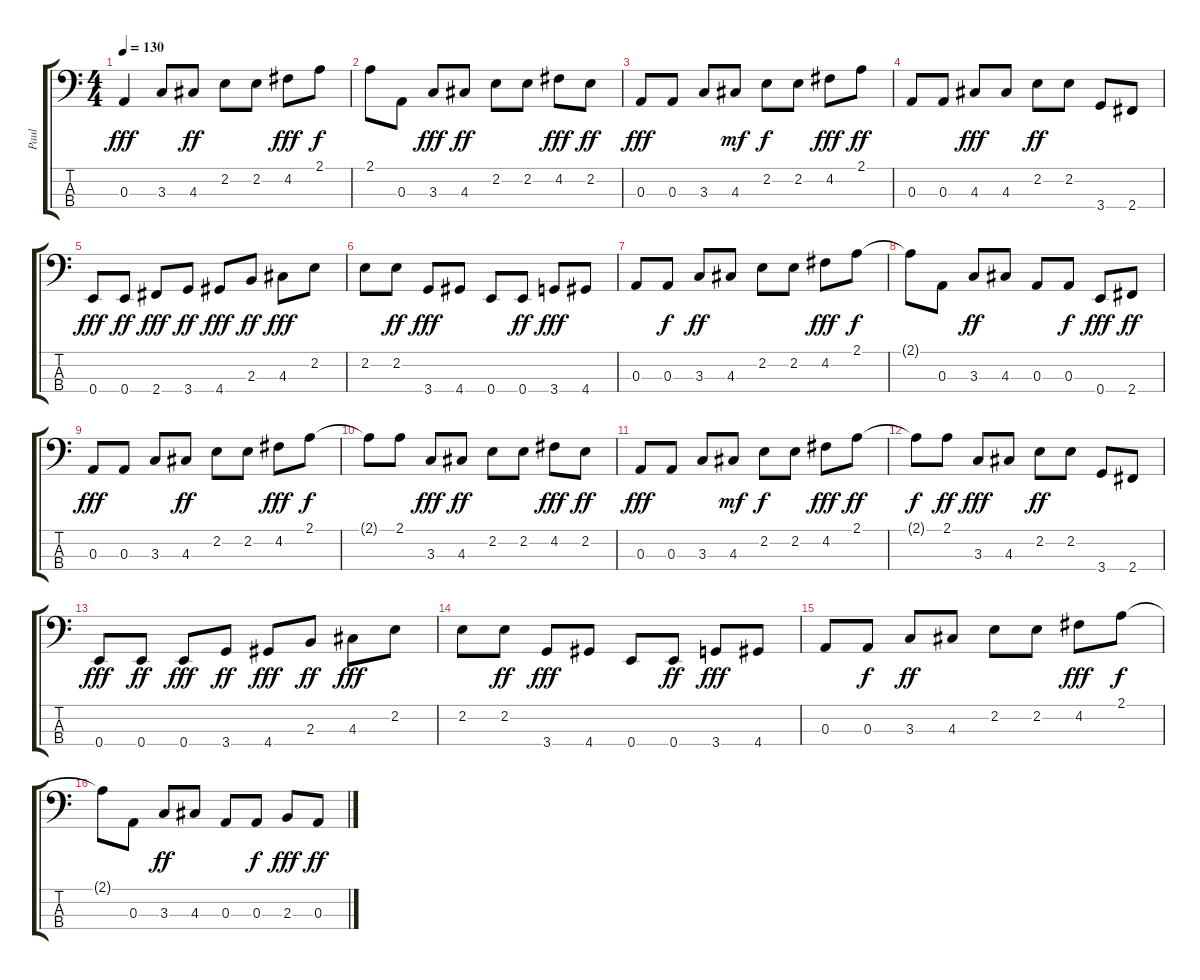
\track ("Paul" "Paul") {instrument acousticbass}
\staff {score tabs}
\tuning (G2 D2 A1 E1) {hide}
\ts (4 4)
\tempo 130
\clef f4
\ks c
0.3.4{dy fff} 3.3.8 4.3.8{dy ff} 2.2.8 2.2.8 4.2.8{dy fff} 2.1.8{dy f} |
2.1.8 0.3.8 3.3.8{dy fff} 4.3.8{dy ff} 2.2.8 2.2.8 4.2.8{dy fff} 2.2.8{dy ff} |
0.3.8{dy fff} 0.3.8 3.3.8 4.3.8{dy mf} 2.2.8{dy f} 2.2.8 4.2.8{dy fff} 2.1.8{dy ff} |
0.3.8 0.3.8 4.3.8{dy fff} 4.3.8 2.2.8{dy ff} 2.2.8 3.4.8 2.4.8 |
0.4.8{dy fff} 0.4.8{dy ff} 2.4.8{dy fff} 3.4.8{dy ff} 4.4.8{dy fff} 2.3.8{dy ff} 4.3.8{dy fff} 2.2.8 |
2.2.8 2.2.8{dy ff} 3.4.8{dy fff} 4.4.8 0.4.8 0.4.8{dy ff} 3.4.8{dy fff} 4.4.8 |
0.3.8 0.3.8{dy f} 3.3.8{dy ff} 4.3.8 2.2.8 2.2.8 4.2.8{dy fff} 2.1.8{dy f} |
2.1{t}.8 0.3.8 3.3.8{dy ff} 4.3.8 0.3.8 0.3.8{dy f} 0.4.8{dy fff} 2.4.8{dy ff} |
0.3.8{dy fff} 0.3.8 3.3.8 4.3.8{dy ff} 2.2.8 2.2.8 4.2.8{dy fff} 2.1.8{dy f} |
2.1{t}.8 2.1.8 3.3.8{dy fff} 4.3.8{dy ff} 2.2.8 2.2.8 4.2.8{dy fff} 2.2.8{dy ff} |
0.3.8{dy fff} 0.3.8 3.3.8 4.3.8{dy mf} 2.2.8{dy f} 2.2.8 4.2.8{dy fff} 2.1.8{dy ff} |
2.1{t}.8{dy f} 2.1.8{dy ff} 3.3.8{dy fff} 4.3.8 2.2.8{dy ff} 2.2.8 3.4.8 2.4.8 |
0.4.8{dy fff} 0.4.8{dy ff} 0.4.8{dy fff} 3.4.8{dy ff} 4.4.8{dy fff} 2.3.8{dy ff} 4.3.8{dy fff} 2.2.8 |
2.2.8 2.2.8{dy ff} 3.4.8{dy fff} 4.4.8 0.4.8 0.4.8{dy ff} 3.4.8{dy fff} 4.4.8 |
0.3.8 0.3.8{dy f} 3.3.8{dy ff} 4.3.8 2.2.8 2.2.8 4.2.8{dy fff} 2.1.8{dy f} |
2.1{t}.8 0.3.8 3.3.8{dy ff} 4.3.8 0.3.8 0.3.8{dy f} 2.3.8{dy fff} 0.3.8{dy ff}
